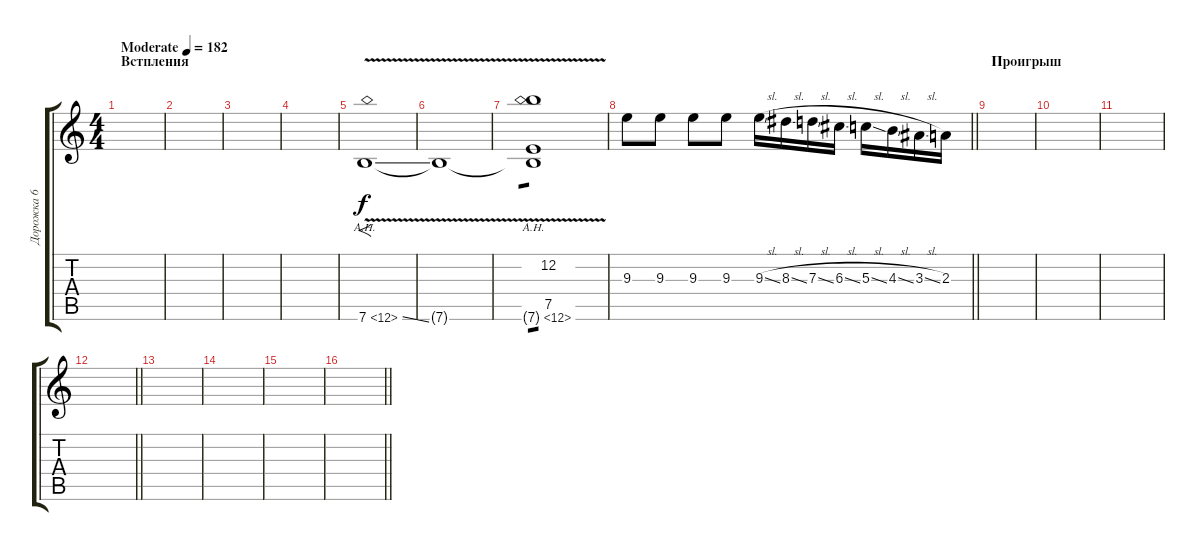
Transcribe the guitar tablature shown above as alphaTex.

\track ("Дорожка 6" "Дорожка 6") {instrument distortionguitar}
\staff {score tabs}
\tuning (E4 B3 G3 D3 A2 E2) {hide}
\ts (4 4)
\section ("" "Встпления")
\tempo (182 "Moderate")
\clef g2
\ks c
|
|
|
|
7.6{ah 5 v ss}.1{f} |
7.6{t}.1 |
(12.2 7.5 7.6{ah 5 v t}).1{tp 1} |
\barLineRight lightlight
9.3.8 9.3.8 9.3.8 9.3.8 9.3{sl}.16 8.3{sl}.16 7.3{sl}.16 6.3{sl}.16 5.3{sl}.16 4.3{sl}.16 3.3{sl}.16 2.3.16 |
\section ("" "Проигрыш ")
|
|
|
\barLineRight lightlight
|
|
|
|
\barLineRight lightlight
